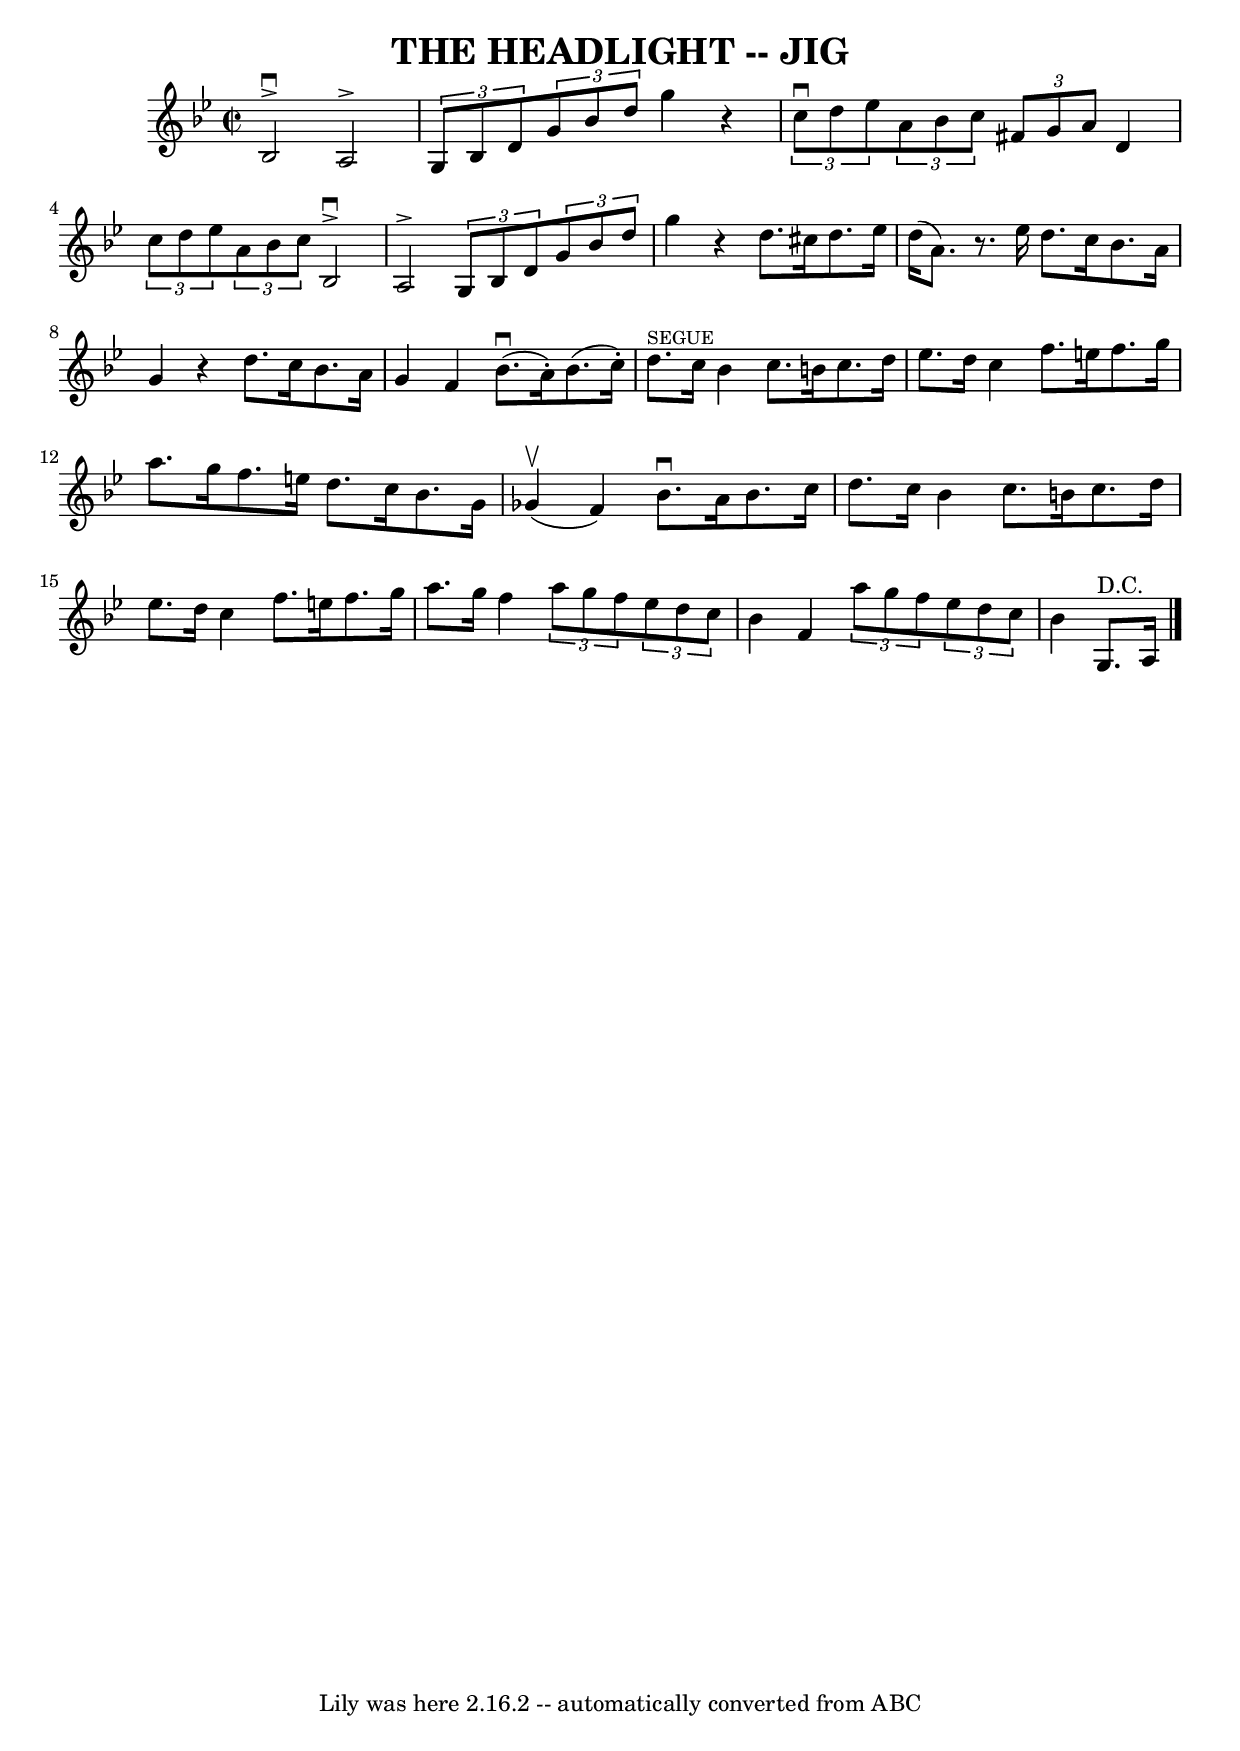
\version "2.16.2"
\include "Mammoth.ily"
\header {
	%% book = "Ryan's Mammoth Collection of Fiddle Tunes"
	crossRefNumber = "1"
	footnotes = ""
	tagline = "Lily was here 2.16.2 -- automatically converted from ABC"
	title = "THE HEADLIGHT -- JIG"
}
voicedefault =  {


\override Staff.TimeSignature #'style = #'C
 \time 2/2 
\key g \minor bes2^\downbow^\accent a2^\accent   |
   
\times 2/3 { g8 bes8 d'8  }   \times 2/3 { g'8 bes'8 d''8  }   
g''4    r4       |
   \times 2/3 { c''8^\downbow d''8 ees''8  }   
\times 2/3 { a'8 bes'8 c''8  }   \times 2/3 { fis'8 g'8 a'8  }  
 d'4    |
   \times 2/3 { c''8 d''8 ees''8  }   \times 2/3 {   
a'8 bes'8 c''8  }       |
 bes2^\downbow^\accent a2^\accent   
|
   \times 2/3 { g8 bes8 d'8  }   \times 2/3 { g'8 bes'8    
d''8  } g''4    r4       |
 d''8. cis''16 d''8. ees''16    
d''16 (a'8.)   r8. ees''16    |
 d''8. c''16 bes'8. a'16 
 g'4    r4   \bar ":|" d''8. c''16 bes'8. a'16 g'4 f'4    
\bar "|."     \bar "|:" bes'8. (^\downbow a'16 -.) bes'8. (c''16 
-.) d''8.^\segue c''16 bes'4    |
 c''8. b'16 c''8.  
 d''16 ees''8. d''16 c''4        |
 f''8. e''16 f''8.   
 g''16 a''8. g''16 f''8. e''16    |
 d''8. c''16    
bes'8. g'16 ges'4 (^\upbow f'4)   |
     |
 bes'8. 
^\downbow a'16 bes'8. c''16 d''8. c''16 bes'4    |
   
c''8. b'16 c''8. d''16 ees''8. d''16 c''4        |
   
f''8. e''16 f''8. g''16 a''8. g''16 f''4    |
 
\times 2/3 { a''8 g''8 f''8  }   \times 2/3 { ees''8 d''8 c''8  
} bes'4 f'4    \bar ":|"   \times 2/3 { a''8 g''8 f''8  }   
\times 2/3 { ees''8 d''8 c''8  } bes'4 g8.^"D.C." a16    
\bar "|."   
}

\score{
    <<

	\context Staff="default"
	{
	    \voicedefault 
	}

    >>
	\layout {
	}
	\midi {}
}
